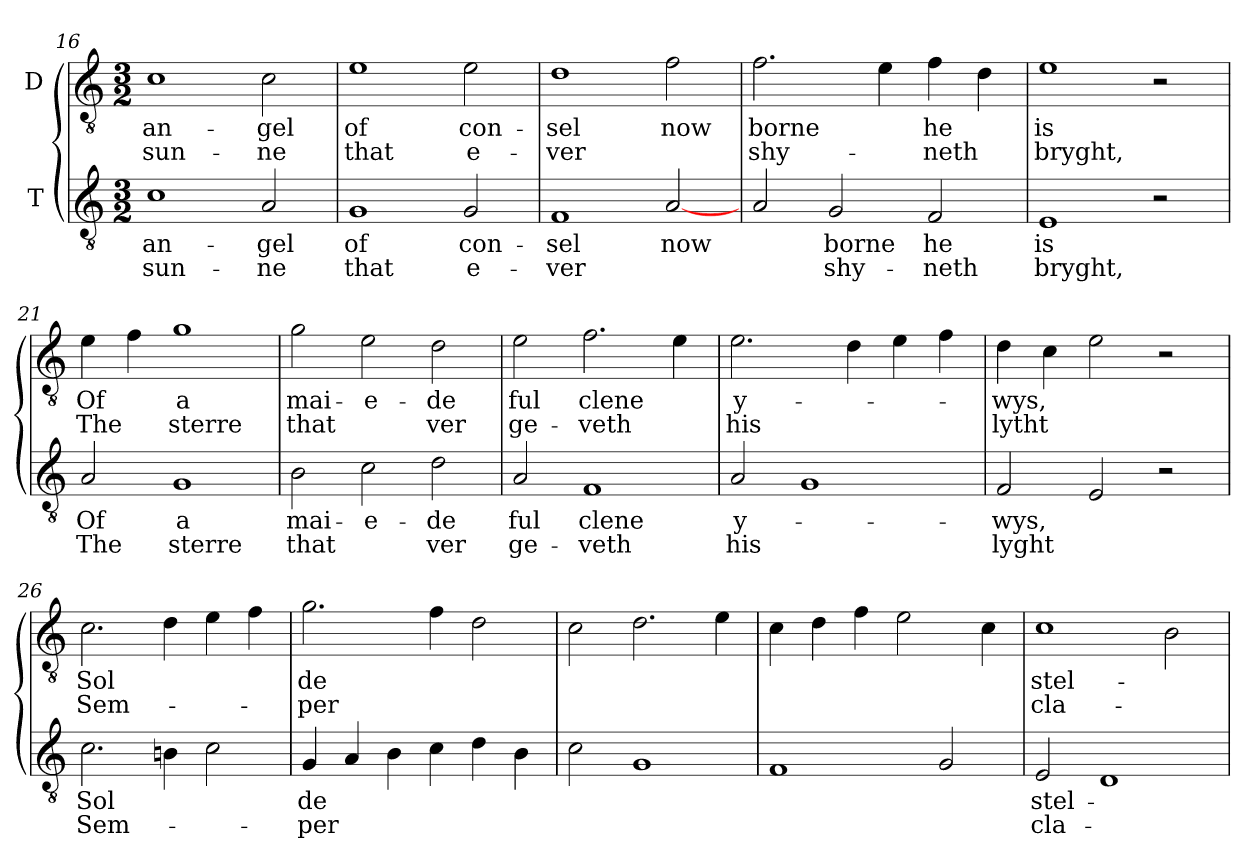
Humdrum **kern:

**kern	**text	**text	**kern	**text	**text
*part2	*part2	*part2	*part1	*part1	*part1
*staff2	*staff2	*staff2	*staff1	*staff1	*staff1
*I"T	*	*	*I"D	*	*
*clefGv2	*	*	*clefGv2	*	*
*ITrd7c12	*	*	*ITrd7c12	*	*
*k[]	*	*	*k[]	*	*
*C:	*	*	*C:	*	*
*M3/2	*	*	*M3/2	*	*
=16	=16	=16	=16	=16	=16
!	!LO:LY:b:color=#000000	!LO:LY:b:color=#000000	!	!	!
!	!	!	!	!LO:LY:b:color=#000000	!LO:LY:b:color=#000000
1Ci\	an-	sun-	1Ci\	an-	sun-
!	!LO:LY:b:color=#000000	!LO:LY:b:color=#000000	!	!	!
!	!	!	!	!LO:LY:b:color=#000000	!LO:LY:b:color=#000000
2AAi/	-gel	-ne	2Ci\	-gel	-ne
=17	=17	=17	=17	=17	=17
!	!LO:LY:b:color=#000000	!LO:LY:b:color=#000000	!	!	!
!	!	!	!	!LO:LY:b:color=#000000	!LO:LY:b:color=#000000
1GGi/	of	that	1Ei\	of	that
!	!LO:LY:b:color=#000000	!LO:LY:b:color=#000000	!	!	!
!	!	!	!	!LO:LY:b:color=#000000	!LO:LY:b:color=#000000
2GGi/	con-	e-	2Ei\	con-	e-
!!LO:LB:g=z
=18	=18	=18	=18	=18	=18
!	!LO:LY:b:color=#000000	!LO:LY:b:color=#000000	!	!	!
!	!	!	!	!LO:LY:b:color=#000000	!LO:LY:b:color=#000000
1FFi/	-sel	-ver	1Di\	-sel	-ver
!	!LO:LY:b:color=#000000	!	!	!	!
!	!	!	!	!LO:LY:b:color=#000000	!
[2AAi/	now	.	2Fi\	now	.
=19	=19	=19	=19	=19	=19
!	!	!	!	!LO:LY:b:color=#000000	!LO:LY:b:color=#000000
2AAi/	.	.	2.Fi\	borne	shy-
!	!LO:LY:b:color=#000000	!LO:LY:b:color=#000000	!	!	!
2GGi/	borne	shy-	.	.	.
.	.	.	4Ei\	.	.
!	!LO:LY:b:color=#000000	!LO:LY:b:color=#000000	!	!	!
!	!	!	!	!LO:LY:b:color=#000000	!LO:LY:b:color=#000000
2FFi/	he	-neth	4Fi\	he	-neth
.	.	.	4Di\	.	.
=20	=20	=20	=20	=20	=20
!	!LO:LY:b:color=#000000	!LO:LY:b:color=#000000	!	!	!
!	!	!	!	!LO:LY:b:color=#000000	!LO:LY:b:color=#000000
1EEi/	is	bryght,	1Ei\	is	bryght,
2r	.	.	2r	.	.
=21	=21	=21	=21	=21	=21
!	!LO:LY:b:color=#000000	!LO:LY:b:color=#000000	!	!	!
!	!	!	!	!LO:LY:b:color=#000000	!LO:LY:b:color=#000000
2AAi/	Of	The	4Ei\	Of	The
.	.	.	4Fi\	.	.
!	!LO:LY:b:color=#000000	!LO:LY:b:color=#000000	!	!	!
!	!	!	!	!LO:LY:b:color=#000000	!LO:LY:b:color=#000000
1GGi/	a	sterre	1Gi\	a	sterre
=22	=22	=22	=22	=22	=22
!	!LO:LY:b:color=#000000	!LO:LY:b:color=#000000	!	!	!
!	!	!	!	!LO:LY:b:color=#000000	!LO:LY:b:color=#000000
2BBi\	mai-	that	2Gi\	mai-	that
!	!LO:LY:b:color=#000000	!	!	!	!
!	!	!	!	!LO:LY:b:color=#000000	!
2Ci\	e-	.	2Ei\	e-	.
!	!LO:LY:b:color=#000000	!LO:LY:b:color=#000000	!	!	!
!	!	!	!	!LO:LY:b:color=#000000	!LO:LY:b:color=#000000
2Di\	-de	-ver	2Di\	-de	-ver
=23	=23	=23	=23	=23	=23
!	!LO:LY:b:color=#000000	!LO:LY:b:color=#000000	!	!	!
!	!	!	!	!LO:LY:b:color=#000000	!LO:LY:b:color=#000000
2AAi/	ful	ge-	2Ei\	ful	ge-
!	!LO:LY:b:color=#000000	!LO:LY:b:color=#000000	!	!	!
!	!	!	!	!LO:LY:b:color=#000000	!LO:LY:b:color=#000000
1FFi/	clene	-veth	2.Fi\	clene	-veth
.	.	.	4Ei\	.	.
=24	=24	=24	=24	=24	=24
!	!LO:LY:b:color=#000000	!LO:LY:b:color=#000000	!	!	!
!	!	!	!	!LO:LY:b:color=#000000	!LO:LY:b:color=#000000
2AAi/	y-	his	2.Ei\	y-	his
1GGi/	.	.	.	.	.
.	.	.	4Di\	.	.
.	.	.	4Ei\	.	.
.	.	.	4Fi\	.	.
=25	=25	=25	=25	=25	=25
!	!LO:LY:b:color=#000000	!LO:LY:b:color=#000000	!	!	!
!	!	!	!	!LO:LY:b:color=#000000	!LO:LY:b:color=#000000
2FFi/	-wys,	lyght	4Di\	-wys,	lytht
.	.	.	4Ci\	.	.
2EEi/	.	.	2Ei\	.	.
2r	.	.	2r	.	.
=26	=26	=26	=26	=26	=26
!	!LO:LY:b:color=#000000	!LO:LY:b:color=#000000	!	!	!
!	!	!	!	!LO:LY:b:color=#000000	!LO:LY:b:color=#000000
2.Ci\	Sol	Sem-	2.Ci\	Sol	Sem-
4BBni\	.	.	4Di\	.	.
2Ci\	.	.	4Ei\	.	.
.	.	.	4Fi\	.	.
!!LO:LB:g=z
=27	=27	=27	=27	=27	=27
!	!LO:LY:b:color=#000000	!LO:LY:b:color=#000000	!	!	!
!	!	!	!	!LO:LY:b:color=#000000	!LO:LY:b:color=#000000
4GGi/	de	-per	2.Gi\	de	-per
!	!LO:LY:b:color=#000000	!	!	!	!
4AAi/	.	.	.	.	.
4BBi\	.	.	.	.	.
4Ci\	.	.	4Fi\	.	.
4Di\	.	.	2Di\	.	.
4BBi\	.	.	.	.	.
=28	=28	=28	=28	=28	=28
2Ci\	.	.	2Ci\	.	.
1GGi/	.	.	2.Di\	.	.
.	.	.	4Ei\	.	.
=29	=29	=29	=29	=29	=29
1FFi/	.	.	4Ci\	.	.
.	.	.	4Di\	.	.
.	.	.	4Fi\	.	.
.	.	.	2Ei\	.	.
2GGi/	.	.	.	.	.
.	.	.	4Ci\	.	.
=30	=30	=30	=30	=30	=30
!	!LO:LY:b:color=#000000	!LO:LY:b:color=#000000	!	!	!
!	!	!	!	!LO:LY:b:color=#000000	!LO:LY:b:color=#000000
2EEi/	stel-	cla-	1Ci\	stel-	cla-
1DDi/	.	.	.	.	.
.	.	.	2BBi\	.	.
=	=	=	=	=	=
*-	*-	*-	*-	*-	*-
